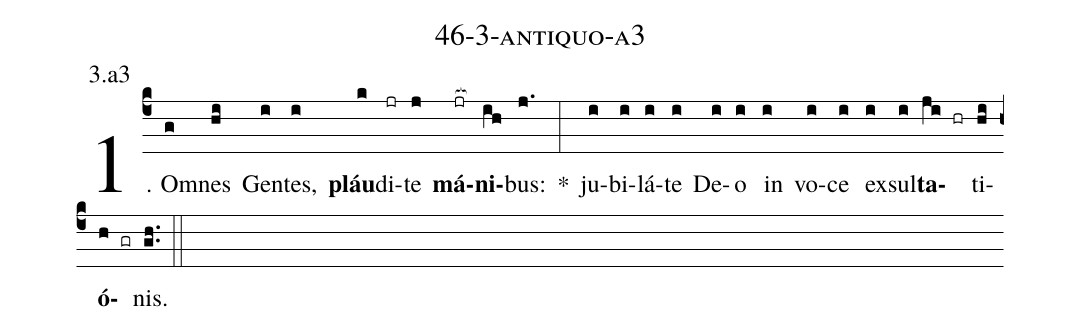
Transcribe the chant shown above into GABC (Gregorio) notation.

name: 46-3-antiquo-a3;
annotation: 3.a3;
%%
(c4)1. Om(g)nes(hi) Gen(i)tes,(i) <b>pláu</b>(k)di(jr)te(j) <b>má</b>(jr[ocb:1{])<b>ni</b>(ih[ocb:0}])bus:(j.) *(:) ju(i)bi(i)lá(i)te(i) De(i)o(i) in(i) vo(i)ce(i) ex(i)sul(i)<b>ta</b>(ji hr)ti(hi)<b>ó</b>(h gr)nis.(gh..) (::)
